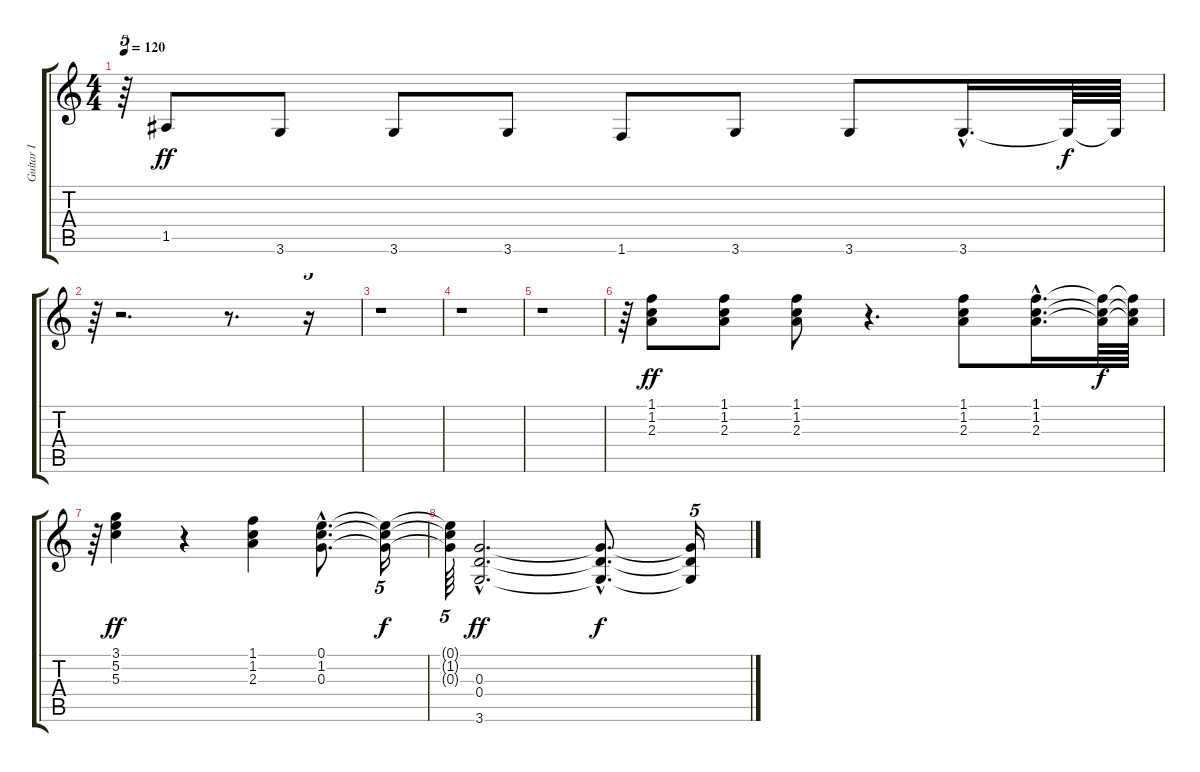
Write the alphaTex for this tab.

\track ("Guitar I" "Guitar I") {instrument acousticguitarsteel}
\staff {score tabs}
\tuning (E4 B3 G3 D3 A2 E2) {hide}
\ts (4 4)
\tempo 120
\clef g2
\ks c
r.64{tu (5 4) dy f} 1.5.8{dy ff} 3.6.8 3.6.8 3.6.8 1.6.8 3.6.8 3.6.8 3.6{hac}.16{d} 3.6{t}.64{dy f} 3.6{t}.64 |
r.64{tu (5 4)} r.2{d} r.8{d} r.16{tu (5 4)} |
r.1 |
r.1 |
r.1 |
r.64{tu (5 4)} (1.1 1.2 2.3).8{dy ff} (1.1 1.2 2.3).8 (1.1 1.2 2.3).8 r.4{d} (1.1 1.2 2.3).8 (1.1{hac} 1.2{hac} 2.3{hac}).16{d} (1.1{t} 1.2{t} 2.3{t}).64{dy f} (1.1{t} 1.2{t} 2.3{t}).64 |
r.64{tu (5 4)} (3.1 5.2 5.3).4{dy ff} r.4 (1.1 1.2 2.3).4 (0.1{hac} 1.2{hac} 0.3{hac}).8{d} (0.1{t} 1.2{t} 0.3{t}).16{tu (5 4) dy f} |
(0.1{t} 1.2{t} 0.3{t}).64{tu (5 4)} (0.3{hac} 0.4{hac} 3.6{hac}).2{d dy ff} (0.3{hac t} 0.4{hac t} 3.6{hac t}).8{d dy f} (0.3{t} 0.4{t} 3.6{t}).16{tu (5 4)}
